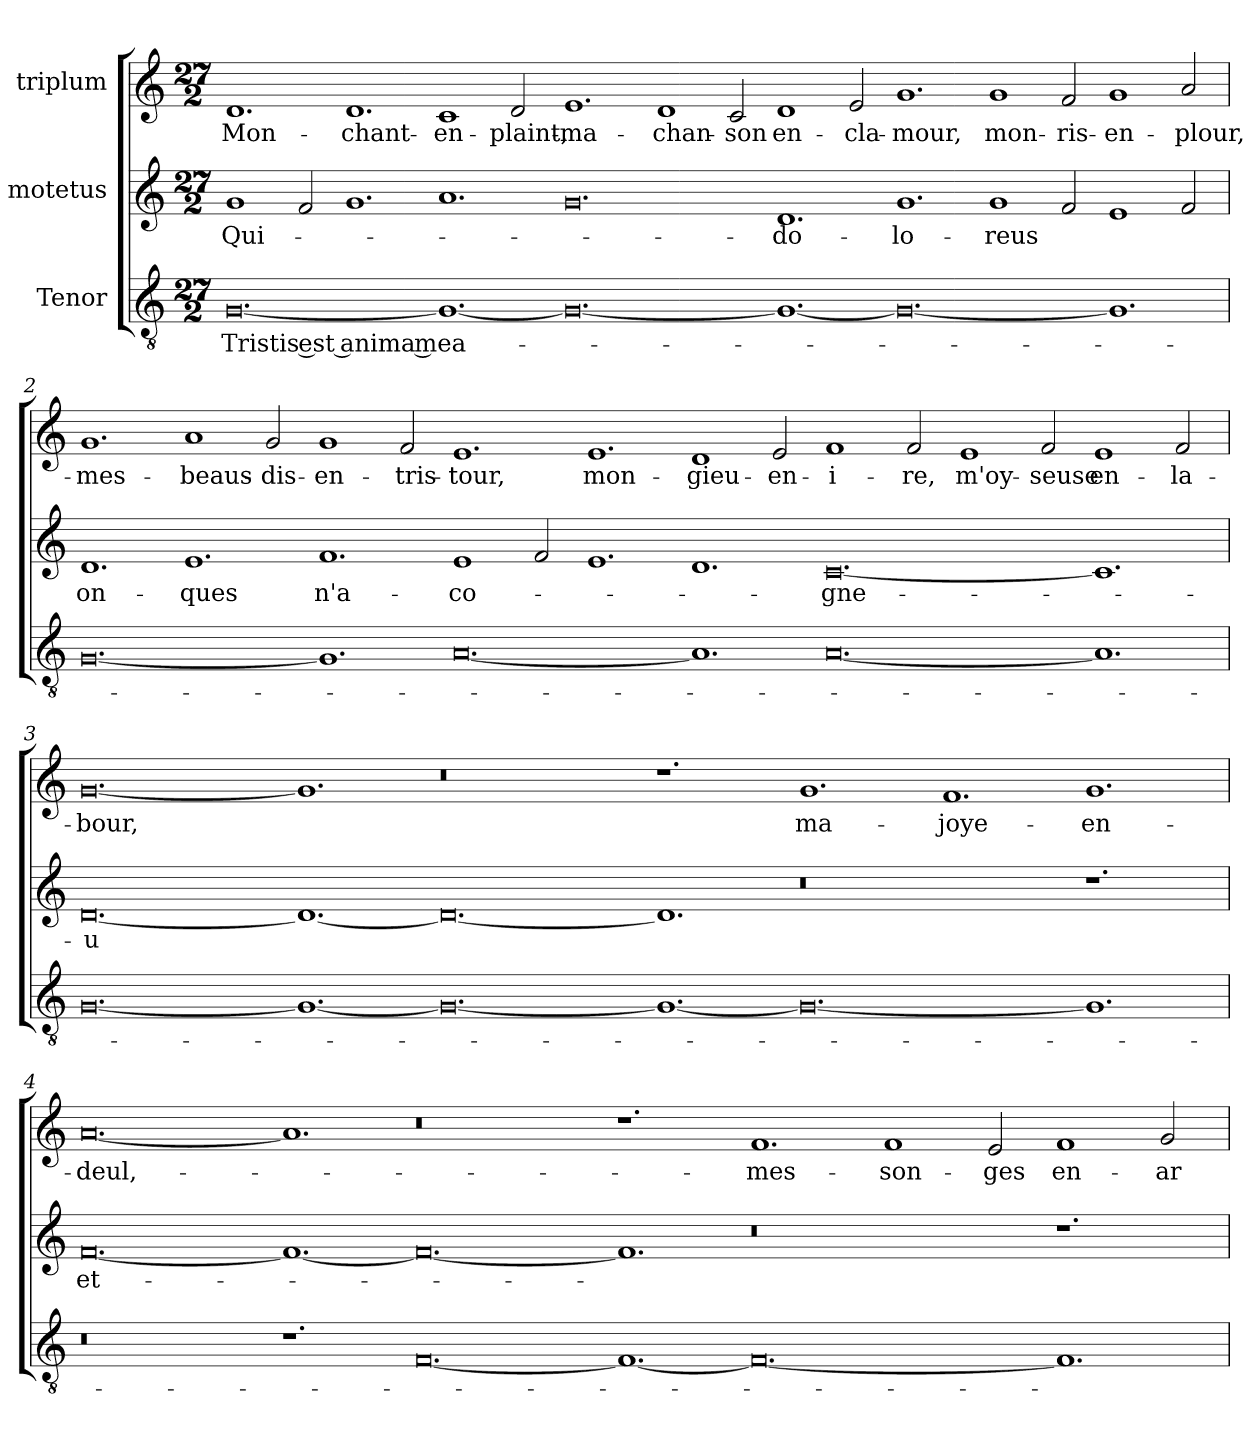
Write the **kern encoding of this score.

**kern	**text	**kern	**text	**kern	**text
*part3	*part3	*part2	*part2	*part1	*part1
*staff3	*staff3	*staff2	*staff2	*staff1	*staff1
*I"Tenor	*	*I"motetus	*	*I"triplum	*
*clefGv2	*	*clefG2	*	*clefG2	*
*k[]	*	*k[]	*	*k[]	*
*C:	*	*C:	*	*C:	*
*M27/2	*	*M27/2	*	*M27/2	*
=1	=1	=1	=1	=1	=1
[0.G/	Tristis est anima mea-	1g/	Qui-	1.d/	Mon-
.	.	2f/	.	.	.
.	.	1.g/	.	1.d/	chant-
1.G/_	.	1.a/	.	1c/	en-
.	.	.	.	2d/	plaint,-
0.G/_	.	0.g/	.	1.e/	ma-
.	.	.	.	1d/	chan-
.	.	.	.	2c/	-son
1.G/_	.	1.d/	do-	1d/	en-
.	.	.	.	2e/	cla-
0.G/_	.	1.g/	-lo-	1.g/	-mour,
.	.	1g/	-reus	1g/	mon-
.	.	2f/	.	2f/	ris-
1.G/]	.	1e/	.	1g/	en-
.	.	2f/	.	2a/	plour,-
=2	=2	=2	=2	=2	=2
[0.G/	.	1.d/	on-	1.g/	mes-
.	.	1.e/	-ques	1a/	beaus-
.	.	.	.	2g/	dis-
1.G/]	.	1.f/	n'a-	1g/	en-
.	.	.	.	2f/	tris-
[0.A/	.	1e/	co-	1.e/	-tour,
.	.	2f/	.	.	.
.	.	1.e/	.	1.e/	mon-
1.A/]	.	1.d/	.	1d/	gieu-
.	.	.	.	2e/	en-
[0.A/	.	[0.c/	-gne-	1f/	i-
.	.	.	.	2f/	-re,
.	.	.	.	1e/	m'oy-
.	.	.	.	2f/	-seuse
1.A/]	.	1.c/]	.	1e/	en-
.	.	.	.	2f/	la-
=3	=3	=3	=3	=3	=3
[0.G/	.	[0.d/	-u	[0.g/	-bour,
1.G/_	.	1.d/_	.	1.g/]	.
0.G/_	.	0.d/_	.	0.r	.
1.G/_	.	1.d/]	.	1.r	.
0.G/_	.	0.r	.	1.g/	ma-
.	.	.	.	1.f/	joye-
1.G/]	.	1.r	.	1.g/	en-
=4	=4	=4	=4	=4	=4
0.r	.	[0.f/	et-	[0.a/	deul,-
1.r	.	1.f/_	.	1.a/]	.
[0.F/	.	0.f/_	.	0.r	.
1.F/_	.	1.f/]	.	1.r	.
0.F/_	.	0.r	.	1.f/	mes-
.	.	.	.	1f/	son-
.	.	.	.	2e/	-ges
1.F/]	.	1.r	.	1f/	en-
.	.	.	.	2g/	ar-
=	=	=	=	=	=
*-	*-	*-	*-	*-	*-
